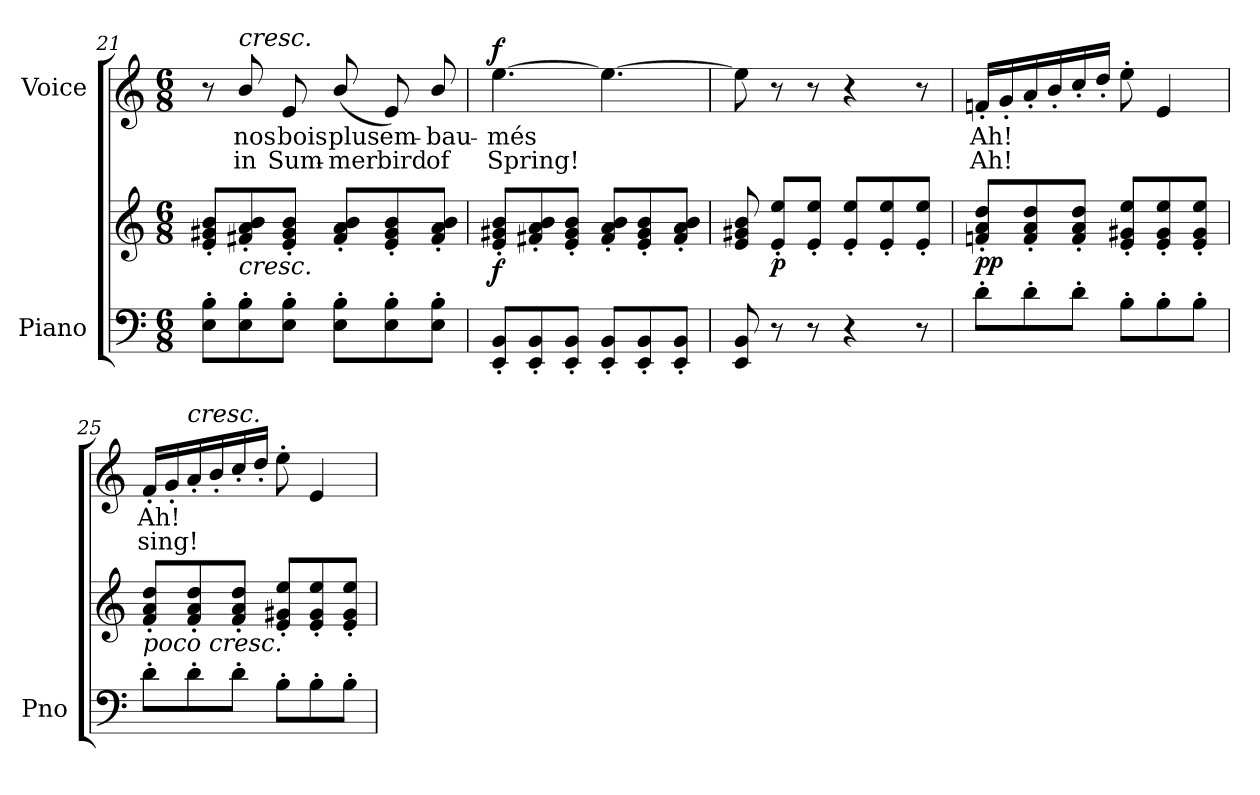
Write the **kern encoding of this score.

**kern	**kern	**dynam	**kern	**text	**text	**dynam
*part2	*part2	*part2	*part1	*part1	*part1	*part1
*staff3	*staff2	*staff2/3	*staff1	*staff1	*staff1	*staff1
*I"Piano	*	*	*I"Voice	*	*	*
*I'Pno	*	*	*	*	*	*
*clefF4	*clefG2	*	*clefG2	*	*	*
*k[]	*k[]	*	*k[]	*	*	*
*M6/8	*M6/8	*	*M6/8	*	*	*
=21	=21	=21	=21	=21	=21	=21
8E\' 8B\'L	8e/' 8g#X/' 8b/'L	.	8r	.	.	.
!	!	!	!LO:TX:a:i:t=cresc.	!	!	!
!	!LO:TX:b:i:t=cresc.	!	!	!	!	!
!	!	!	!	!LO:LY:b	!LO:LY:b	!
8E\' 8B\'	8f#X/' 8a/' 8b/'	.	8b/	nos	in	.
!	!	!	!	!LO:LY:b	!LO:LY:b	!
8E\' 8B\'J	8e/' 8g#/' 8b/'J	.	8e/	bois	Sum-	.
!	!	!	!	!LO:LY:b	!LO:LY:b	!
8E\' 8B\'L	8f#/' 8a/' 8b/'L	.	(<8b/	plus	-mer	.
!	!	!	!	!LO:LY:b	!LO:LY:b	!
8E\' 8B\'	8e/' 8g#/' 8b/'	.	8e/)	em-	bird	.
!	!	!	!	!LO:LY:b	!LO:LY:b	!
8E\' 8B\'J	8f#/' 8a/' 8b/'J	.	8b/	-bau-	of	.
=22	=22	=22	=22	=22	=22	=22
!	!	!LO:DY:b	!	!LO:LY:b	!LO:LY:b	!LO:DY:a
8EE/' 8BB/'L	8e/' 8g#X/' 8b/'L	f	[4.ee\	-més	Spring!	f
8EE/' 8BB/'	8f#X/' 8a/' 8b/'	.	.	.	.	.
8EE/' 8BB/'J	8e/' 8g#/' 8b/'J	.	.	.	.	.
8EE/' 8BB/'L	8f#/' 8a/' 8b/'L	.	4.ee\_	.	.	.
8EE/' 8BB/'	8e/' 8g#/' 8b/'	.	.	.	.	.
8EE/' 8BB/'J	8f#/' 8a/' 8b/'J	.	.	.	.	.
=23	=23	=23	=23	=23	=23	=23
8EE/ 8BB/	8e/ 8g#X/ 8b/	.	8ee\]	.	.	.
!	!	!LO:DY:b	!	!	!	!
8r	8e/' 8ee/'L	p	8r	.	.	.
8r	8e/' 8ee/'J	.	8r	.	.	.
4r	8e/' 8ee/'L	.	4r	.	.	.
.	8e/' 8ee/'	.	.	.	.	.
8r	8e/' 8ee/'J	.	8r	.	.	.
!!LO:PB:g=z
=24	=24	=24	=24	=24	=24	=24
!	!	!LO:DY:b	!	!LO:LY:b	!LO:LY:b	!
8d'\L	8fn/' 8a/' 8dd/'L	pp	16fn'/LL	Ah!	Ah!	.
.	.	.	16g'/	.	.	.
8d'\	8f/' 8a/' 8dd/'	.	16a'/	.	.	.
.	.	.	16b'/	.	.	.
8d'\J	8f/' 8a/' 8dd/'J	.	16cc'/	.	.	.
.	.	.	16dd'/JJ	.	.	.
8B'\L	8e/' 8g#X/' 8ee/'L	.	8ee'\	.	.	.
8B'\	8e/' 8g#/' 8ee/'	.	4e/	.	.	.
8B'\J	8e/' 8g#/' 8ee/'J	.	.	.	.	.
=25	=25	=25	=25	=25	=25	=25
!	!LO:TX:b:i:t=poco cresc.	!	!	!	!	!
!	!	!	!	!LO:LY:b	!LO:LY:b	!
8d'\L	8f/' 8a/' 8dd/'L	.	16f'/LL	Ah!	sing!	.
.	.	.	16g'/	.	.	.
!	!	!	!LO:TX:a:i:t=cresc.	!	!	!
8d'\	8f/' 8a/' 8dd/'	.	16a'/	.	.	.
.	.	.	16b'/	.	.	.
8d'\J	8f/' 8a/' 8dd/'J	.	16cc'/	.	.	.
.	.	.	16dd'/JJ	.	.	.
8B'\L	8e/' 8g#X/' 8ee/'L	.	8ee'\	.	.	.
8B'\	8e/' 8g#/' 8ee/'	.	4e/	.	.	.
8B'\J	8e/' 8g#/' 8ee/'J	.	.	.	.	.
=	=	=	=	=	=	=
*-	*-	*-	*-	*-	*-	*-
